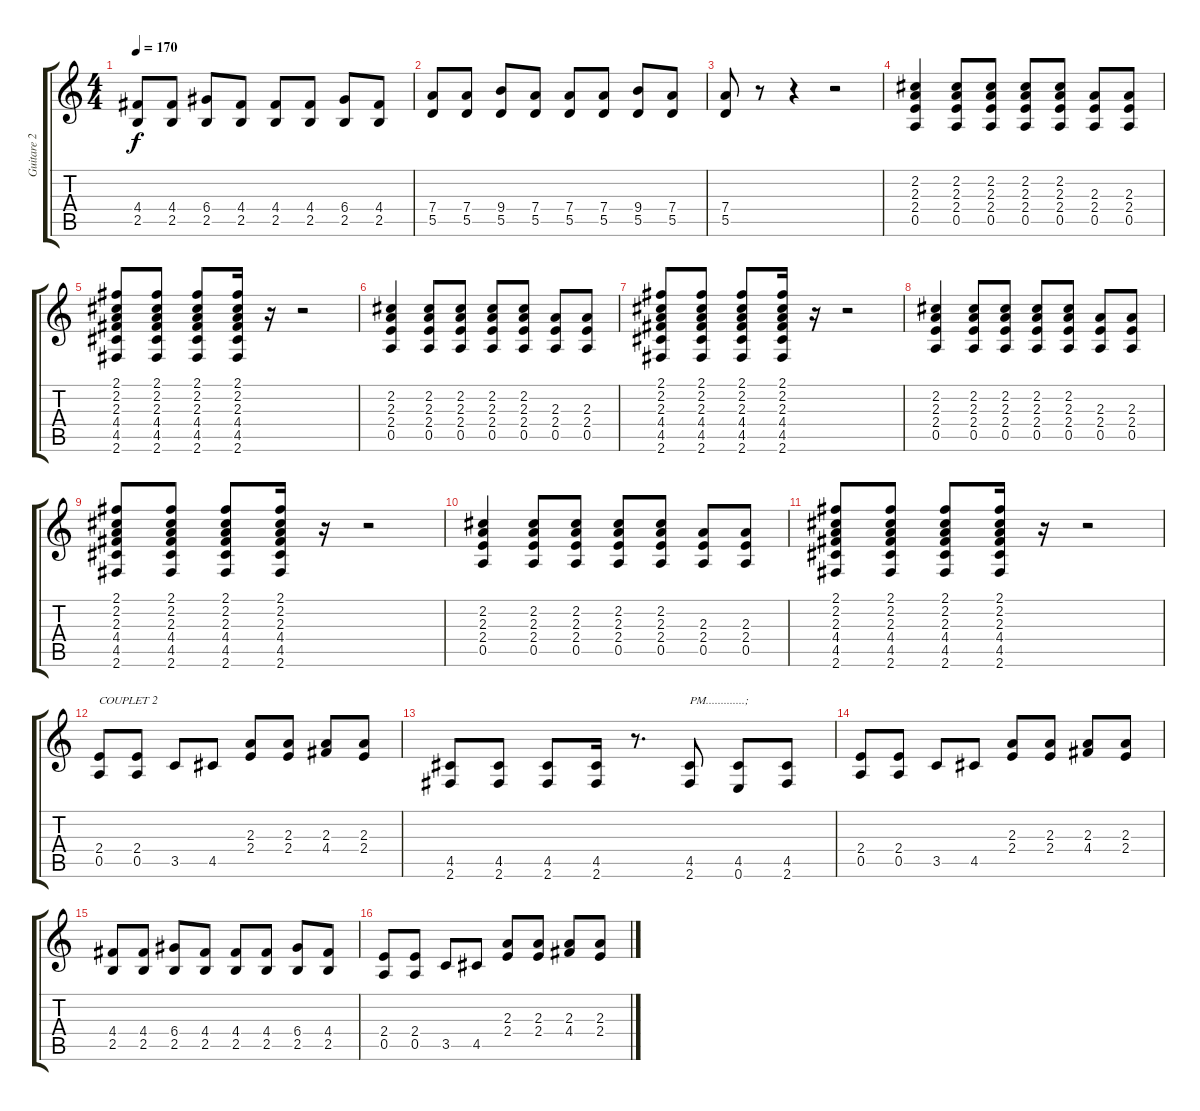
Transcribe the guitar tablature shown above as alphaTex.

\track ("Guitare 2" "Guitare 2") {instrument electricguitarclean}
\staff {score tabs}
\tuning (E4 B3 G3 D3 A2 E2) {hide}
\ts (4 4)
\tempo 170
\clef g2
\ks c
(4.4 2.5).8{dy f} (4.4 2.5).8 (6.4 2.5).8 (4.4 2.5).8 (4.4 2.5).8 (4.4 2.5).8 (6.4 2.5).8 (4.4 2.5).8 |
(7.4 5.5).8 (7.4 5.5).8 (9.4 5.5).8 (7.4 5.5).8 (7.4 5.5).8 (7.4 5.5).8 (9.4 5.5).8 (7.4 5.5).8 |
(7.4 5.5).8 r.8 r.4 r.2 |
(2.2 2.3 2.4 0.5).4 (2.2 2.3 2.4 0.5).8 (2.2 2.3 2.4 0.5).8 (2.2 2.3 2.4 0.5).8 (2.2 2.3 2.4 0.5).8 (2.3 2.4 0.5).8 (2.3 2.4 0.5).8 |
(2.1 2.2 2.3 4.4 4.5 2.6).8 (2.1 2.2 2.3 4.4 4.5 2.6).8 (2.1 2.2 2.3 4.4 4.5 2.6).8 (2.1 2.2 2.3 4.4 4.5 2.6).16 r.16 r.2 |
(2.2 2.3 2.4 0.5).4 (2.2 2.3 2.4 0.5).8 (2.2 2.3 2.4 0.5).8 (2.2 2.3 2.4 0.5).8 (2.2 2.3 2.4 0.5).8 (2.3 2.4 0.5).8 (2.3 2.4 0.5).8 |
(2.1 2.2 2.3 4.4 4.5 2.6).8 (2.1 2.2 2.3 4.4 4.5 2.6).8 (2.1 2.2 2.3 4.4 4.5 2.6).8 (2.1 2.2 2.3 4.4 4.5 2.6).16 r.16 r.2 |
(2.2 2.3 2.4 0.5).4 (2.2 2.3 2.4 0.5).8 (2.2 2.3 2.4 0.5).8 (2.2 2.3 2.4 0.5).8 (2.2 2.3 2.4 0.5).8 (2.3 2.4 0.5).8 (2.3 2.4 0.5).8 |
(2.1 2.2 2.3 4.4 4.5 2.6).8 (2.1 2.2 2.3 4.4 4.5 2.6).8 (2.1 2.2 2.3 4.4 4.5 2.6).8 (2.1 2.2 2.3 4.4 4.5 2.6).16 r.16 r.2 |
(2.2 2.3 2.4 0.5).4 (2.2 2.3 2.4 0.5).8 (2.2 2.3 2.4 0.5).8 (2.2 2.3 2.4 0.5).8 (2.2 2.3 2.4 0.5).8 (2.3 2.4 0.5).8 (2.3 2.4 0.5).8 |
(2.1 2.2 2.3 4.4 4.5 2.6).8 (2.1 2.2 2.3 4.4 4.5 2.6).8 (2.1 2.2 2.3 4.4 4.5 2.6).8 (2.1 2.2 2.3 4.4 4.5 2.6).16 r.16 r.2 |
(2.4 0.5).8{txt "COUPLET 2"} (2.4 0.5).8 3.5.8 4.5.8 (2.3 2.4).8 (2.3 2.4).8 (2.3 4.4).8 (2.3 2.4).8 |
(4.5 2.6).8 (4.5 2.6).8 (4.5 2.6).8 (4.5 2.6).16 r.8{d} (4.5 2.6).8{txt "PM.............;"} (4.5 0.6).8 (4.5 2.6).8 |
(2.4 0.5).8 (2.4 0.5).8 3.5.8 4.5.8 (2.3 2.4).8 (2.3 2.4).8 (2.3 4.4).8 (2.3 2.4).8 |
(4.4 2.5).8 (4.4 2.5).8 (6.4 2.5).8 (4.4 2.5).8 (4.4 2.5).8 (4.4 2.5).8 (6.4 2.5).8 (4.4 2.5).8 |
(2.4 0.5).8 (2.4 0.5).8 3.5.8 4.5.8 (2.3 2.4).8 (2.3 2.4).8 (2.3 4.4).8 (2.3 2.4).8
